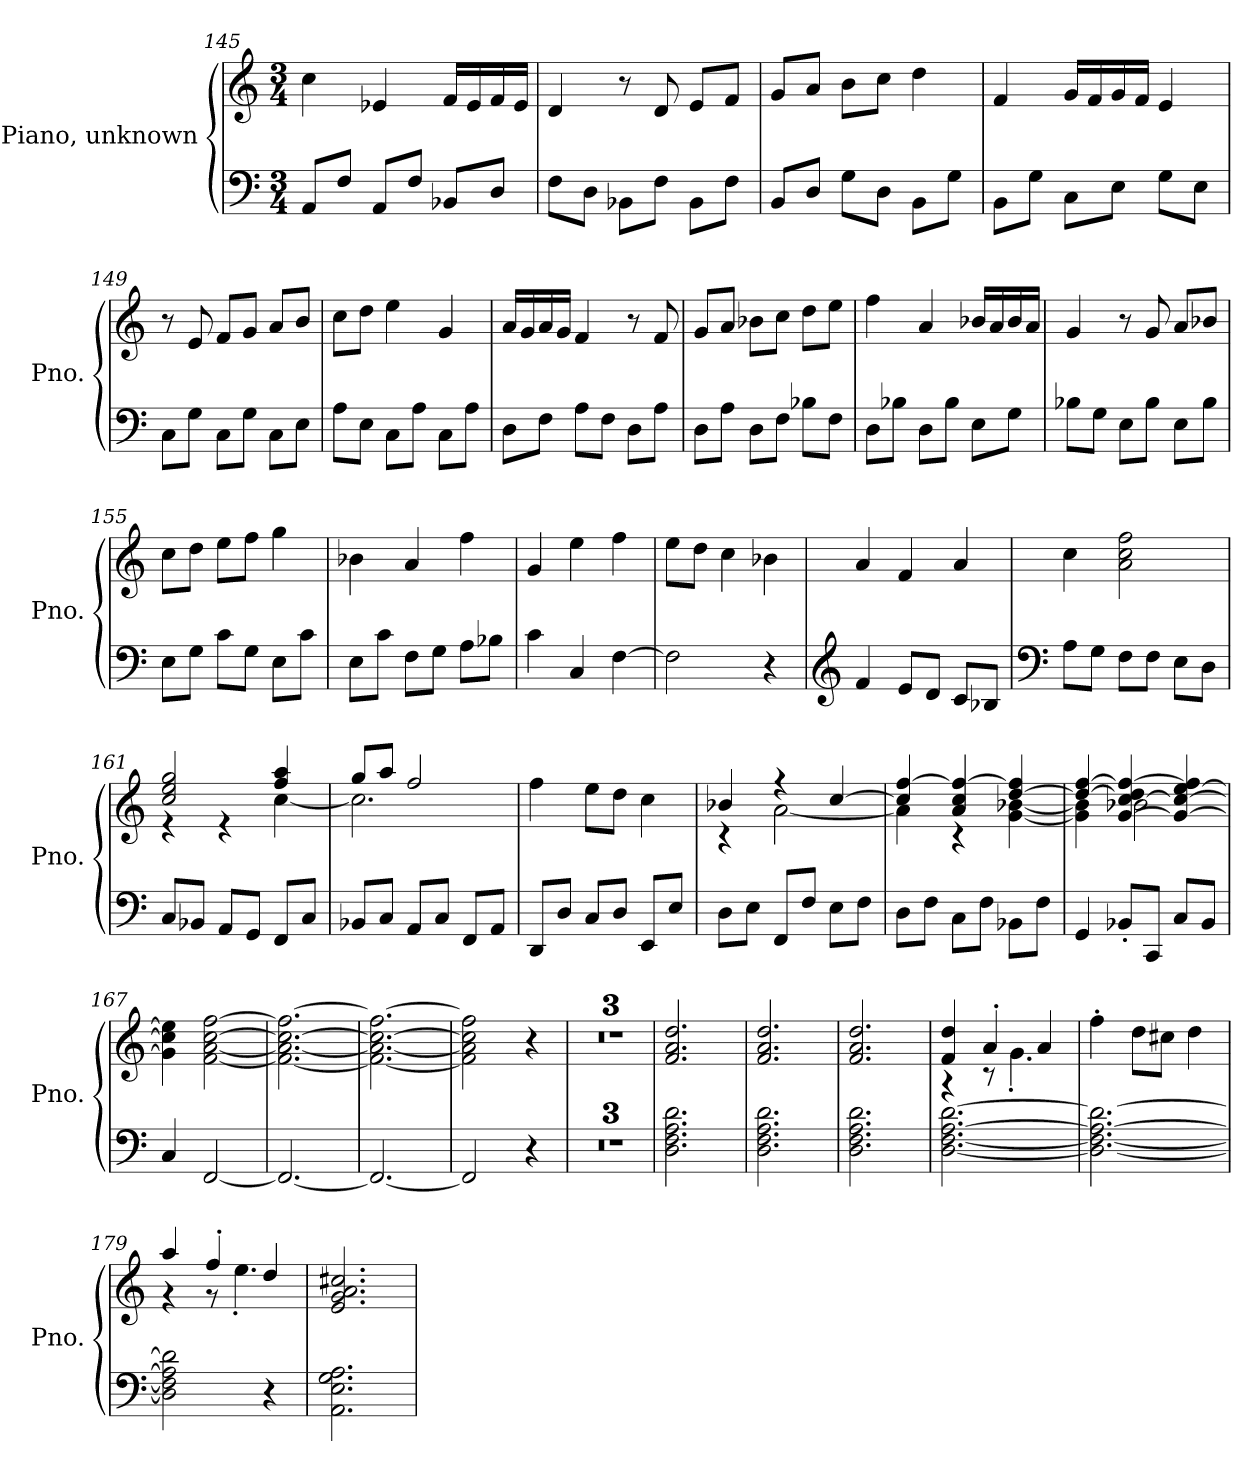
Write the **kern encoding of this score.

**kern	**kern
*part1	*part1
*staff2	*staff1
*I"Piano, unknown	*
*I'Pno.	*
*clefF4	*clefG2
*k[]	*k[]
*M3/4	*M3/4
=145	=145
8AA/L	4cc\
8F/J	.
8AA/L	4e-X/
8F/J	.
8BB-X/L	16f/LL
.	16e-/
8D/J	16f/
.	16e-/JJ
!!LO:LB:g=z
=146	=146
8F\L	4d/
8D\J	.
8BB-X\L	8r
8F\J	8d/
8BB-\L	8e/L
8F\J	8f/J
=147	=147
8BB/L	8g/L
8D/J	8a/J
8G\L	8b\L
8D\J	8cc\J
8BB\L	4dd\
8G\J	.
=148	=148
8BB\L	4f/
8G\J	.
8C\L	16g/LL
.	16f/
8E\J	16g/
.	16f/JJ
8G\L	4e/
8E\J	.
=149	=149
8C\L	8r
8G\J	8e/
8C\L	8f/L
8G\J	8g/J
8C\L	8a/L
8E\J	8b/J
=150	=150
8A\L	8cc\L
8E\J	8dd\J
8C\L	4ee\
8A\J	.
8C\L	4g/
8A\J	.
=151	=151
8D\L	16a/LL
.	16g/
8F\J	16a/
.	16g/JJ
8A\L	4f/
8F\J	.
8D\L	8r
8A\J	8f/
!!LO:LB:g=z
=152	=152
8D\L	8g/L
8A\J	8a/J
8D\L	8b-X\L
8F\J	8cc\J
8B-X\L	8dd\L
8F\J	8ee\J
=153	=153
8D\L	4ff\
8B-X\J	.
8D\L	4a/
8B-\J	.
8E\L	16b-X/LL
.	16a/
8G\J	16b-/
.	16a/JJ
=154	=154
8B-X\L	4g/
8G\J	.
8E\L	8r
8B-\J	8g/
8E\L	8a/L
8B-\J	8b-X/J
=155	=155
8E\L	8cc\L
8G\J	8dd\J
8c\L	8ee\L
8G\J	8ff\J
8E\L	4gg\
8c\J	.
=156	=156
8E\L	4b-X\
8c\J	.
8F\L	4a/
8G\J	.
8A\L	4ff\
8B-X\J	.
=157	=157
4c\	4g/
4C/	4ee\
[4F\	4ff\
!!LO:LB:g=z
=158	=158
2F\]	8ee\L
.	8dd\J
.	4cc\
4r	4b-X\
=159	=159
*clefG2	*
4f/	4a/
8e/L	4f/
8d/J	.
8c/L	4a/
8B-X/J	.
=160	=160
*clefF4	*
8A\L	4cc\
8G\J	.
8F\L	2a\ 2cc\ 2ff\
8F\J	.
8E\L	.
8D\J	.
=161	=161
*	*^
8C/L	2cc/ 2ee/ 2gg/	4r
8BB-X/J	.	.
8AA/L	.	4r
8GG/J	.	.
8FF/L	4ff/ 4aa/	[4cc\
8C/J	.	.
=162	=162	=162
8BB-X/L	8gg/L	2.cc\]
8C/J	8aa/J	.
8AA/L	2ff/	.
8C/J	.	.
8FF/L	.	.
8AA/J	.	.
*	*v	*v
=163	=163
8DD/L	4ff\
8D/J	.
8C/L	8ee\L
8D/J	8dd\J
8EE/L	4cc\
8E/J	.
!!LO:LB:g=z
=164	=164
*	*^
8D\L	4b-X/	4r
8E\J	.	.
8FF/L	4r	[2a\
8F/J	.	.
8E\L	[4cc/	.
8F\J	.	.
=165	=165	=165
8D\L	4cc/] [4ff/	4a\]
8F\J	.	.
8C\L	4a/ 4cc/ 4ff/_	4r
8F\J	.	.
8BB-X\L	[4dd/ 4ff/]	[4g\ [4b-X\
8F\J	.	.
=166	=166	=166
4GG/	4dd/_ [4ff/	4g\] 4b-\]
8BB-X'/L	[4g/ [4cc/ 4dd/] 4ff/_	2b-X\
8CC/J	.	.
8C/L	4g/_ 4cc/_ [4ee/ 4ff/]	.
8BB-/J	.	.
*	*v	*v
=167	=167
4C/	4g\] 4cc\] 4ee\]
[2FF/	[2f\ [2a\ [2cc\ [2ff\
=168	=168
2.FF/_	2.f\_ 2.a\_ 2.cc\_ 2.ff\_
=169	=169
2.FF/_	2.f\_ 2.a\_ 2.cc\_ 2.ff\_
=170	=170
2FF/]	2f\] 2a\] 2cc\] 2ff\]
4r	4r
=171	=171
2.r	2.r
=172	=172
2.r	2.r
=173	=173
2.r	2.r
=174	=174
2.D\ 2.F\ 2.A\ 2.d\	2.f/ 2.a/ 2.dd/
!!LO:LB:g=z
=175	=175
2.D\ 2.F\ 2.A\ 2.d\	2.f/ 2.a/ 2.dd/
=176	=176
2.D\ 2.F\ 2.A\ 2.d\	2.f/ 2.a/ 2.dd/
=177	=177
*	*^
[2.D\ [2.F\ [2.A\ [2.d\	4f/ 4dd/	4r
.	4a'/	8r
.	.	4.g'\
.	4a/	.
*	*v	*v
=178	=178
2.D\_ 2.F\_ 2.A\_ 2.d\_	4ff'\
.	8dd\L
.	8cc#X\J
.	4dd\
=179	=179
*	*^
2D\] 2F\] 2A\] 2d\]	4aa/	4r
.	4ff'/	8r
.	.	4.ee'\
4r	4dd/	.
*	*v	*v
=180	=180
2.AA\ 2.E\ 2.G\ 2.A\	2.e/ 2.g/ 2.a/ 2.cc#X/
=	=
*-	*-
